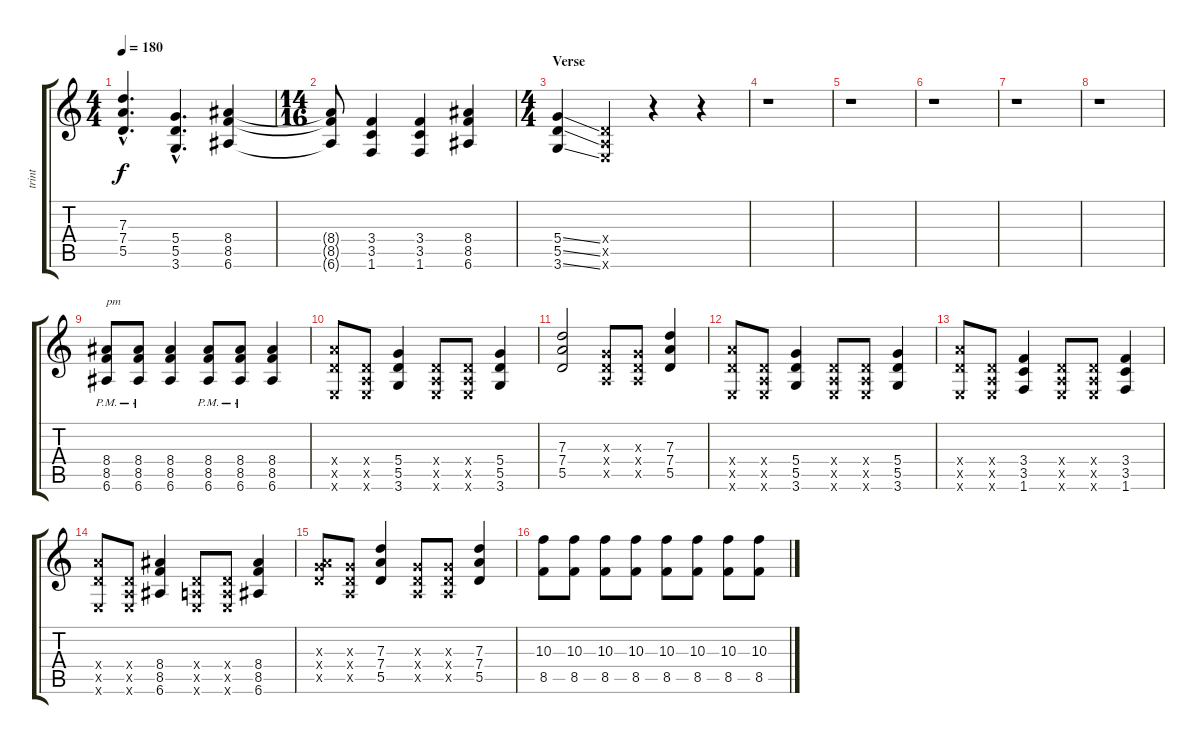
\track ("trint" "trint") {instrument distortionguitar}
\staff {score tabs}
\tuning (E4 B3 G3 D3 A2 E2) {hide}
\ts (4 4)
\tempo 180
\clef g2
\ks c
(7.3{hac} 7.4{hac} 5.5{hac}).4{d dy f} (5.4{hac} 5.5{hac} 3.6{hac}).4{d} (8.4 8.5 6.6).4 |
\ts (14 16)
(8.4{t} 8.5{t} 6.6{t}).8 (3.4 3.5 1.6).4 (3.4 3.5 1.6).4 (8.4 8.5 6.6).4 |
\ts (4 4)
\section ("" "Verse")
(5.4{ss} 5.5{ss} 3.6{ss}).4 (0.4{x} 0.5{x} 0.6{x}).4 r.4 r.4 |
r.1 |
r.1 |
r.1 |
r.1 |
r.1 |
(8.4{pm} 8.5{pm} 6.6{pm}).8{txt "pm"} (8.4{pm} 8.5{pm} 6.6{pm}).8 (8.4 8.5 6.6).4 (8.4{pm} 8.5{pm} 6.6{pm}).8 (8.4{pm} 8.5{pm} 6.6{pm}).8 (8.4 8.5 6.6).4 |
(7.4{x} 5.5{x} 0.6{x}).8 (0.4{x} 0.5{x} 0.6{x}).8 (5.4 5.5 3.6).4 (0.4{x} 0.5{x} 0.6{x}).8 (0.4{x} 0.5{x} 0.6{x}).8 (5.4 5.5 3.6).4 |
(7.3 7.4 5.5).2 (0.3{x} 0.4{x} 0.5{x}).8 (0.3{x} 0.4{x} 0.5{x}).8 (7.3 7.4 5.5).4 |
(7.4{x} 5.5{x} 0.6{x}).8 (0.4{x} 0.5{x} 0.6{x}).8 (5.4 5.5 3.6).4 (0.4{x} 0.5{x} 0.6{x}).8 (0.4{x} 0.5{x} 0.6{x}).8 (5.4 5.5 3.6).4 |
(7.4{x} 5.5{x} 0.6{x}).8 (0.4{x} 0.5{x} 0.6{x}).8 (3.4 3.5 1.6).4 (0.4{x} 0.5{x} 0.6{x}).8 (0.4{x} 0.5{x} 0.6{x}).8 (3.4 3.5 1.6).4 |
(7.4{x} 5.5{x} 0.6{x}).8 (0.4{x} 0.5{x} 0.6{x}).8 (8.4 8.5 6.6).4 (0.4{x} 0.5{x} 0.6{x}).8 (0.4{x} 0.5{x} 0.6{x}).8 (8.4 8.5 6.6).4 |
(0.3{x} 7.4{x} 5.5{x}).8 (0.3{x} 0.4{x} 0.5{x}).8 (7.3 7.4 5.5).4 (0.3{x} 0.4{x} 0.5{x}).8 (0.3{x} 0.4{x} 0.5{x}).8 (7.3 7.4 5.5).4 |
(10.3 8.5).8 (10.3 8.5).8 (10.3 8.5).8 (10.3 8.5).8 (10.3 8.5).8 (10.3 8.5).8 (10.3 8.5).8 (10.3 8.5).8
